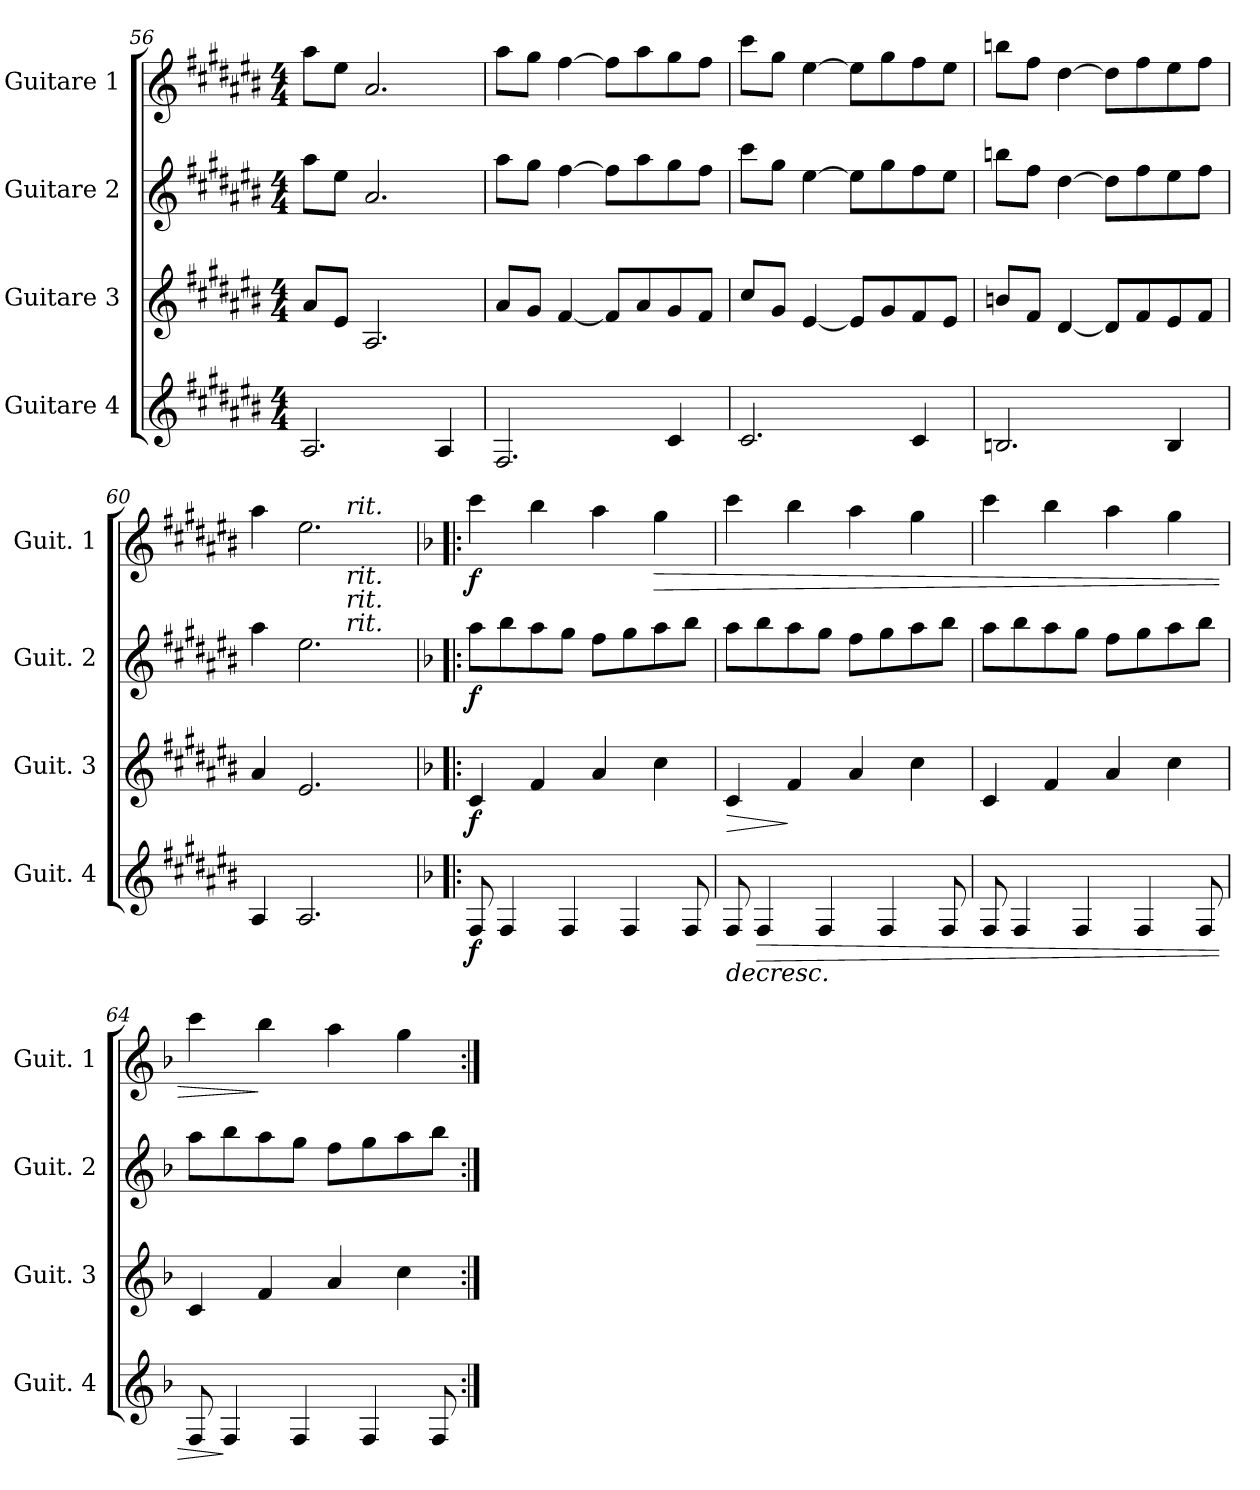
**kern	**dynam	**kern	**dynam	**kern	**dynam	**kern	**dynam
*part4	*part4	*part3	*part3	*part2	*part2	*part1	*part1
*staff4	*staff4	*staff3	*staff3	*staff2	*staff2	*staff1	*staff1
*I"Guitare 4	*	*I"Guitare 3	*	*I"Guitare 2	*	*I"Guitare 1	*
*I'Guit. 4	*	*I'Guit. 3	*	*I'Guit. 2	*	*I'Guit. 1	*
*clefG2	*	*clefG2	*	*clefG2	*	*clefG2	*
*ITrd7c12	*	*ITrd7c12	*	*ITrd7c12	*	*ITrd7c12	*
*k[f#c#g#d#a#e#b#]	*	*k[f#c#g#d#a#e#b#]	*	*k[f#c#g#d#a#e#b#]	*	*k[f#c#g#d#a#e#b#]	*
*C#:	*	*C#:	*	*C#:	*	*C#:	*
*M4/4	*	*M4/4	*	*M4/4	*	*M4/4	*
=56	=56	=56	=56	=56	=56	=56	=56
2.AA#/	.	8A#/L	.	8a#\L	.	8a#\L	.
.	.	8E#/J	.	8e#\J	.	8e#\J	.
.	.	2.AA#/	.	2.A#/	.	2.A#/	.
4AA#/	.	.	.	.	.	.	.
!!LO:LB:g=z
=57	=57	=57	=57	=57	=57	=57	=57
2.FF#/	.	8A#/L	.	8a#\L	.	8a#\L	.
.	.	8G#/J	.	8g#\J	.	8g#\J	.
.	.	[4F#/	.	[4f#\	.	[4f#\	.
.	.	8F#/L]	.	8f#\L]	.	8f#\L]	.
.	.	8A#/	.	8a#\	.	8a#\	.
4C#/	.	8G#/	.	8g#\	.	8g#\	.
.	.	8F#/J	.	8f#\J	.	8f#\J	.
=58	=58	=58	=58	=58	=58	=58	=58
2.C#/	.	8c#/L	.	8cc#\L	.	8cc#\L	.
.	.	8G#/J	.	8g#\J	.	8g#\J	.
.	.	[4E#/	.	[4e#\	.	[4e#\	.
.	.	8E#/L]	.	8e#\L]	.	8e#\L]	.
.	.	8G#/	.	8g#\	.	8g#\	.
4C#/	.	8F#/	.	8f#\	.	8f#\	.
.	.	8E#/J	.	8e#\J	.	8e#\J	.
=59	=59	=59	=59	=59	=59	=59	=59
2.BBn/	.	8Bn/L	.	8bn\L	.	8bn\L	.
.	.	8F#/J	.	8f#\J	.	8f#\J	.
.	.	[4D#/	.	[4d#\	.	[4d#\	.
.	.	8D#/L]	.	8d#\L]	.	8d#\L]	.
.	.	8F#/	.	8f#\	.	8f#\	.
4BB/	.	8E#/	.	8e#\	.	8e#\	.
.	.	8F#/J	.	8f#\J	.	8f#\J	.
=60	=60	=60	=60	=60	=60	=60	=60
*	*	*	*	*	*	*^	*
4AA#/	.	4A#/	.	4a#\	.	4a#\	2ryy	.
2.AA#/	.	2.E#/	.	2.e#\	.	2.e#\	.	.
!	!	!	!	!	!	!	!LO:TX:a:i:t=rit.	!
!	!	!	!	!	!	!	!LO:TX:b:i:t=rit.	!
!	!	!	!	!	!	!	!LO:TX:b:i:t=rit.	!
!	!	!	!	!	!	!	!LO:TX:b:i:t=rit.	!
.	.	.	.	.	.	.	2ryy	.
*	*	*	*	*	*	*v	*v	*
!!LO:PB:g=z
=61!|:	=61!|:	=61!|:	=61!|:	=61!|:	=61!|:	=61!|:	=61!|:
*k[b-]	*	*k[b-]	*	*k[b-]	*	*k[b-]	*
*F:	*	*F:	*	*F:	*	*F:	*
*	*	*	*	*	*	*^	*
!	!	!	!	!	!	!LO:TX:a:i:t=a tempo	!	!
!	!	!	!	!	!	!LO:TX:b:i:t=a tempo	!	!
!	!	!	!	!	!	!LO:TX:b:i:t=a tempo	!	!
!	!	!	!	!	!	!LO:TX:b:i:t=a tempo	!	!
!	!LO:DY:b	!	!LO:DY:b	!	!LO:DY:b	!	!	!LO:DY:b
*	*	*	*	*	*	*v	*v	*
8FF/	f	4C/	f	8a\L	f	4cc\	f
4FF/	.	.	.	8b-\	.	.	.
.	.	4F/	.	8a\	.	4b-\	.
4FF/	.	.	.	8g\J	.	.	.
.	.	4A/	.	8f\L	.	4a\	.
4FF/	.	.	.	8g\	.	.	.
!	!	!	!	!	!	!	!LO:HP:b
.	.	4c\	.	8a\	.	4g\	>
8FF/	.	.	.	8b-\J	.	.	.
=62	=62	=62	=62	=62	=62	=62	=62
!	!LO:HP:b	!	!LO:HP:b	!	!	!	!
8FF/	>	4C/	>	8a\L	.	4cc\	.
!	!LO:HP:b	!	!	!	!	!	!
4FF/	>	.	.	8b-\	.	.	.
.	.	4F/	]	8a\	.	4b-\	.
4FF/	.	.	.	8g\J	.	.	.
.	.	4A/	.	8f\L	.	4a\	.
4FF/	.	.	.	8g\	.	.	.
.	.	4c\	.	8a\	.	4g\	.
8FF/	.	.	.	8b-\J	.	.	.
=63	=63	=63	=63	=63	=63	=63	=63
8FF/	.	4C/	.	8a\L	.	4cc\	.
4FF/	.	.	.	8b-\	.	.	.
.	.	4F/	.	8a\	.	4b-\	.
4FF/	.	.	.	8g\J	.	.	.
.	.	4A/	.	8f\L	.	4a\	.
4FF/	.	.	.	8g\	.	.	.
.	.	4c\	.	8a\	.	4g\	.
8FF/	.	.	.	8b-\J	.	.	.
=64	=64	=64	=64	=64	=64	=64	=64
8FF/	.	4C/	.	8a\L	.	4cc\	.
4FF/	]	.	.	8b-\	.	.	.
.	.	4F/	.	8a\	.	4b-\	]
4FF/	.	.	.	8g\J	.	.	.
.	.	4A/	.	8f\L	.	4a\	.
4FF/	]	.	.	8g\	.	.	.
.	.	4c\	.	8a\	.	4g\	.
8FF/	.	.	.	8b-\J	.	.	.
=:|!	=:|!	=:|!	=:|!	=:|!	=:|!	=:|!	=:|!
*-	*-	*-	*-	*-	*-	*-	*-
